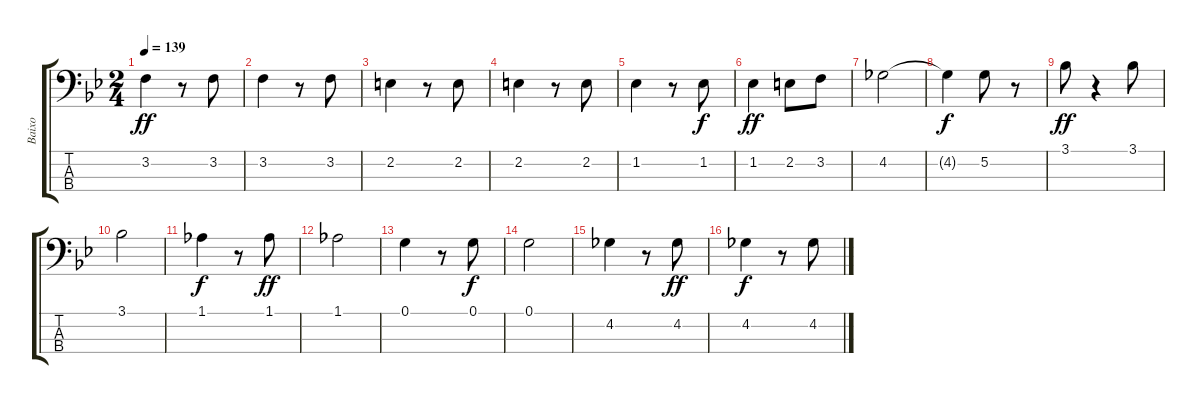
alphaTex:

\track ("Baixo" "Baixo") {instrument electricbassfinger}
\staff {score tabs}
\tuning (G2 D2 A1 E1) {hide}
\ts (2 4)
\tempo 139
\clef f4
\ks bb
3.2.4{dy ff} r.8 3.2.8 |
3.2.4 r.8 3.2.8 |
2.2.4 r.8 2.2.8 |
2.2.4 r.8 2.2.8 |
1.2.4 r.8 1.2.8{dy f} |
1.2.4{dy ff} 2.2.8 3.2.8 |
4.2.2 |
4.2{t}.4{dy f} 5.2.8 r.8 |
3.1.8{dy ff} r.4 3.1.8 |
3.1.2 |
1.1.4{dy f} r.8 1.1.8{dy ff} |
1.1.2 |
0.1.4 r.8 0.1.8{dy f} |
0.1.2 |
4.2.4 r.8 4.2.8{dy ff} |
4.2.4{dy f} r.8 4.2.8
